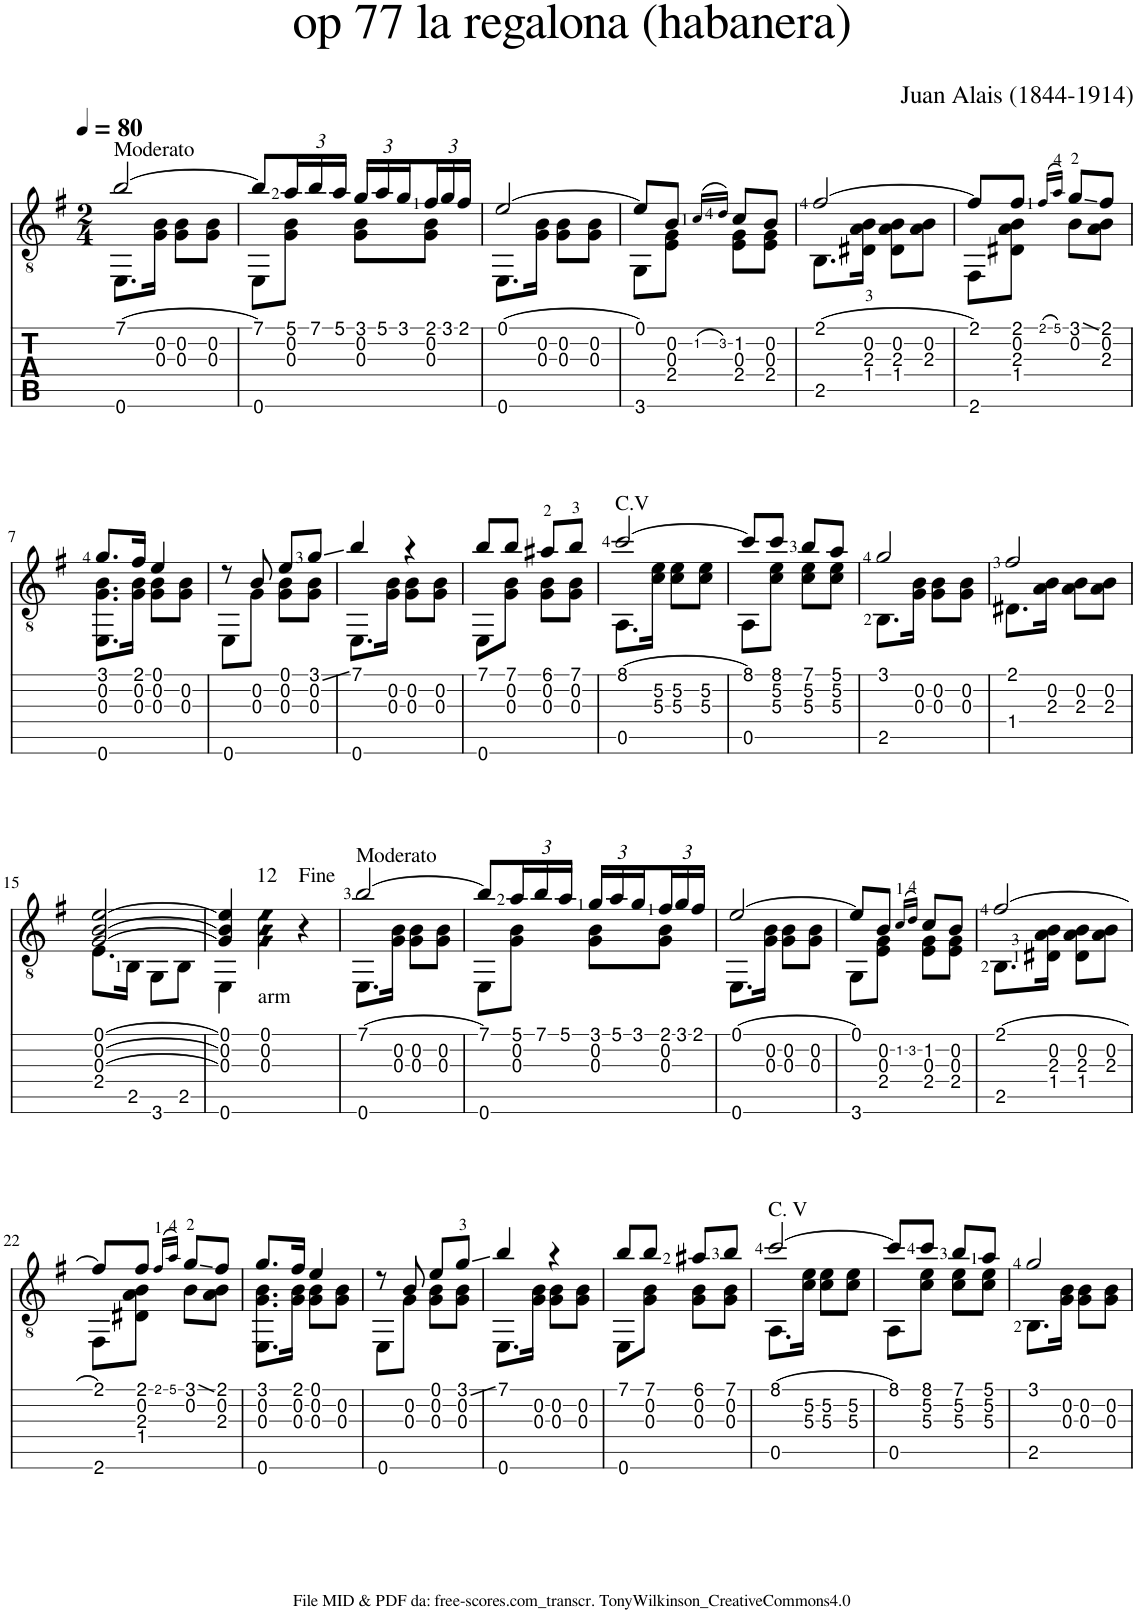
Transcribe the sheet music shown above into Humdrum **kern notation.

**kern	**kern
*part1	*part1
*staff2	*staff1
*I"Guitar	*
*I'Guit.	*
*stria6	*
*	*clefGv2
*k[f#]	*k[f#]
*M2/4	*M2/4
*MM80	*MM80
=1	=1
*^	*^
!	!	!LO:TX:a:t=Moderato	!
[2b	8.EEL	[2b/	8.EE\L
.	16G\ 16B\Jk	.	16G\ 16B\Jk
.	8G\ 8B\L	.	8G\ 8B\L
.	8G\ 8B\J	.	8G\ 8B\J
=2	=2	=2	=2
8bL]	8EEL	8b/L]	8EE\L
*Xbrackettup	*	*Xbrackettup	*
24aL	8G\ 8B\J	24a/L	8G\ 8B\J
24b	.	24b/	.
24aJJ	.	24a/JJ	.
24gLL	8G\ 8B\L	24g/LL	8G\ 8B\L
24a	.	24a/	.
24gJ	.	24g/	.
24f#L	8G\ 8B\J	24f#/	8G\ 8B\J
24g	.	24g/	.
24f#JJ	.	24f#/JJ	.
=3	=3	=3	=3
[2e	8.EEL	[2e/	8.EE\L
.	16G\ 16B\Jk	.	16G\ 16B\Jk
.	8G\ 8B\L	.	8G\ 8B\L
.	8G\ 8B\J	.	8G\ 8B\J
=4	=4	=4	=4
8eL]	8GGL	8e/L]	8GG\L
8BJ	8E\ 8G\J	8B/J	8E\ 8G\J
qc	.	(16qc/LL	.
qd	.	16qd/JJ)	.
8cL	8E\ 8G\L	8c/L	8E\ 8G\L
8BJ	8E\ 8G\J	8B/J	8E\ 8G\J
=5	=5	=5	=5
[2f#	8.BBL	[2f#/	8.BB\L
.	16D#\ 16A\ 16B\Jk	.	16D#X\ 16A\ 16B\Jk
.	8D#\ 8A\ 8B\L	.	8D#\ 8A\ 8B\L
.	8A\ 8B\J	.	8A\ 8B\J
=6	=6	=6	=6
8f#L]	8FF#L	8f#/L]	8FF#\L
8f#J	8D#\ 8A\ 8B\J	8f#/J	8D#X\ 8A\ 8B\J
qf#	.	(16qf#/LL	.
qa	.	16qa/JJ)	.
8gL	8BL	8g/L	8B\L
8f#J	8A\ 8B\J	8f#/J	8A\ 8B\J
!!LO:LB:g=z	!!
=7	=7	=7	=7
8.gL	8.EE\ 8.G\ 8.B\L	8.g/L	8.EE\ 8.G\ 8.B\L
16f#Jk	16G\ 16B\Jk	16f#/Jk	16G\ 16B\Jk
4e	8G\ 8B\L	4e/	8G\ 8B\L
.	8G\ 8B\J	.	8G\ 8B\J
=8	=8	=8	=8
8r	8EEL	8r	8EE\L
8B	8GJ	8B/	8G\J
8eL	8G\ 8B\L	8e/L	8G\ 8B\L
8gJ	8G\ 8B\J	8g/J	8G\ 8B\J
=9	=9	=9	=9
4b	8.EEL	4b/	8.EE\L
.	16G\ 16B\Jk	.	16G\ 16B\Jk
4r	8G\ 8B\L	4r	8G\ 8B\L
.	8G\ 8B\J	.	8G\ 8B\J
=10	=10	=10	=10
8bL	8EEL	8b/L	8EE\L
8bJ	8G\ 8B\J	8b/J	8G\ 8B\J
8a#L	8G\ 8B\L	8a#X/L	8G\ 8B\L
8bJ	8G\ 8B\J	8b/J	8G\ 8B\J
=11	=11	=11	=11
!	!	!LO:TX:a:t=C.V	!
[2cc	8.AAL	[2cc/	8.AA\L
.	16c\ 16e\Jk	.	16c\ 16e\Jk
.	8c\ 8e\L	.	8c\ 8e\L
.	8c\ 8e\J	.	8c\ 8e\J
=12	=12	=12	=12
8ccL]	8AAL	8cc/L]	8AA\L
8ccJ	8c\ 8e\J	8cc/J	8c\ 8e\J
8bL	8c\ 8e\L	8b/L	8c\ 8e\L
8aJ	8c\ 8e\J	8a/J	8c\ 8e\J
=13	=13	=13	=13
2g	8.BBL	2g/	8.BB\L
.	16G\ 16B\Jk	.	16G\ 16B\Jk
.	8G\ 8B\L	.	8G\ 8B\L
.	8G\ 8B\J	.	8G\ 8B\J
=14	=14	=14	=14
2f#	8.D#L	2f#/	8.D#X\L
.	16A\ 16B\Jk	.	16A\ 16B\Jk
.	8A\ 8B\L	.	8A\ 8B\L
.	8A\ 8B\J	.	8A\ 8B\J
!!LO:LB:g=z	!!
=15	=15	=15	=15
[2G [2B [2e	8.EL	[2G/ [2B/ [2e/	8.E\L
.	16BBJk	.	16BB\Jk
.	8GGL	.	8GG\L
.	8BBJ	.	8BB\J
=16	=16	=16	=16
4G] 4B] 4e]	4EE	4G/] 4B/] 4e/]	4EE\
!	!	!LO:TX:a:t=12	!
!LO:TX:a:t=arm	!	!	!
!LO:N:n=1:head=diamond	!	!	!
!LO:N:n=2:head=diamond	!	!	!
!LO:N:n=3:head=diamond	!	!LO:N:n=1:head=diamond	!
!	!	!LO:N:n=2:head=diamond	!
!	!	!LO:N:n=3:head=diamond	!
4G 4B 4e	2ryy	4G\ 4B\ 4e\	2ryy
4r	.	4r	.
=17	=17	=17	=17
!	!	!LO:TX:a:t=Moderato	!
[2b	8.EEL	[2b/	8.EE\L
.	16G\ 16B\Jk	.	16G\ 16B\Jk
.	8G\ 8B\L	.	8G\ 8B\L
.	8G\ 8B\J	.	8G\ 8B\J
=18	=18	=18	=18
8bL]	8EEL	8b/L]	8EE\L
24aL	8G\ 8B\J	24a/L	8G\ 8B\J
24b	.	24b/	.
24aJJ	.	24a/JJ	.
24gLL	8G\ 8B\L	24g/LL	8G\ 8B\L
24a	.	24a/	.
24gJ	.	24g/	.
24f#L	8G\ 8B\J	24f#/	8G\ 8B\J
24g	.	24g/	.
24f#JJ	.	24f#/JJ	.
=19	=19	=19	=19
[2e	8.EEL	[2e/	8.EE\L
.	16G\ 16B\Jk	.	16G\ 16B\Jk
.	8G\ 8B\L	.	8G\ 8B\L
.	8G\ 8B\J	.	8G\ 8B\J
=20	=20	=20	=20
8eL]	8GGL	8e/L]	8GG\L
8BJ	8E\ 8G\J	8B/J	8E\ 8G\J
qc	.	(16qc/LL	.
qd	.	16qd/JJ)	.
8cL	8E\ 8G\L	8c/L	8E\ 8G\L
8BJ	8E\ 8G\J	8B/J	8E\ 8G\J
=21	=21	=21	=21
[2f#	8.BBL	[2f#/	8.BB\L
.	16D#X\ 16A\ 16B\Jk	.	16D#X\ 16A\ 16B\Jk
.	8D#\ 8A\ 8B\L	.	8D#\ 8A\ 8B\L
.	8A\ 8B\J	.	8A\ 8B\J
!!LO:LB:g=z	!!
=22	=22	=22	=22
8f#L]	8FF#L	8f#/L]	8FF#\L
8f#J	8D#X\ 8A\ 8B\J	8f#/J	8D#X\ 8A\ 8B\J
qf#	.	(16qf#/LL	.
qa	.	16qa/JJ)	.
8gL	8BL	8g/L	8B\L
8f#J	8A\ 8B\J	8f#/J	8A\ 8B\J
=23	=23	=23	=23
8.gL	8.EE\ 8.G\ 8.B\L	8.g/L	8.EE\ 8.G\ 8.B\L
16f#Jk	16G\ 16B\Jk	16f#/Jk	16G\ 16B\Jk
4e	8G\ 8B\L	4e/	8G\ 8B\L
.	8G\ 8B\J	.	8G\ 8B\J
=24	=24	=24	=24
8r	8EEL	8r	8EE\L
8B	8GJ	8B/	8G\J
8eL	8G\ 8B\L	8e/L	8G\ 8B\L
8gJ	8G\ 8B\J	8g/J	8G\ 8B\J
=25	=25	=25	=25
4b	8.EEL	4b/	8.EE\L
.	16G\ 16B\Jk	.	16G\ 16B\Jk
4r	8G\ 8B\L	4r	8G\ 8B\L
.	8G\ 8B\J	.	8G\ 8B\J
=26	=26	=26	=26
8bL	8EEL	8b/L	8EE\L
8bJ	8G\ 8B\J	8b/J	8G\ 8B\J
8a#XL	8G\ 8B\L	8a#X/L	8G\ 8B\L
8bJ	8G\ 8B\J	8b/J	8G\ 8B\J
=27	=27	=27	=27
!	!	!LO:TX:a:t=C. V	!
[2cc	8.AAL	[2cc/	8.AA\L
.	16c\ 16e\Jk	.	16c\ 16e\Jk
.	8c\ 8e\L	.	8c\ 8e\L
.	8c\ 8e\J	.	8c\ 8e\J
=28	=28	=28	=28
8ccL]	8AAL	8cc/L]	8AA\L
8ccJ	8c\ 8e\J	8cc/J	8c\ 8e\J
8bL	8c\ 8e\L	8b/L	8c\ 8e\L
8aJ	8c\ 8e\J	8a/J	8c\ 8e\J
=29	=29	=29	=29
2g	8.BBL	2g/	8.BB\L
.	16G\ 16B\Jk	.	16G\ 16B\Jk
.	8G\ 8B\L	.	8G\ 8B\L
.	8G\ 8B\J	.	8G\ 8B\J
*v	*v	*	*
*	*v	*v
=	=
*-	*-
